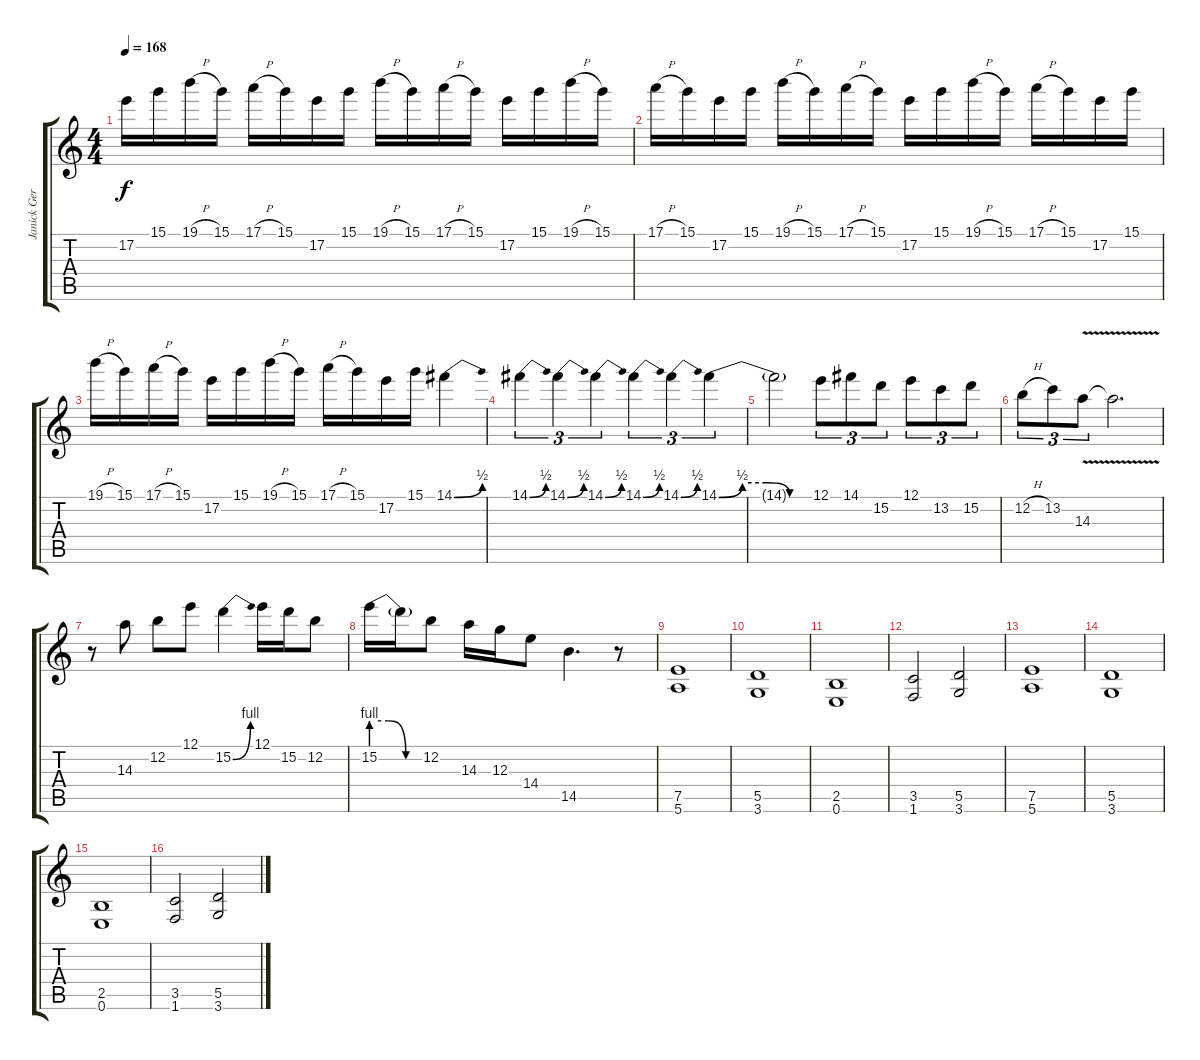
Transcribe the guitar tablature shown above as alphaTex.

\track ("Janick Gers" "Janick Ger") {instrument overdrivenguitar}
\staff {score tabs}
\tuning (E4 B3 G3 D3 A2 E2) {hide}
\ts (4 4)
\tempo 168
\clef g2
\ks c
17.2{t}.16{dy f} 15.1.16 19.1{h}.16 15.1.16 17.1{h}.16 15.1.16 17.2.16 15.1.16 19.1{h}.16 15.1.16 17.1{h}.16 15.1.16 17.2.16 15.1.16 19.1{h}.16 15.1.16 |
17.1{h}.16 15.1.16 17.2.16 15.1.16 19.1{h}.16 15.1.16 17.1{h}.16 15.1.16 17.2.16 15.1.16 19.1{h}.16 15.1.16 17.1{h}.16 15.1.16 17.2.16 15.1.16 |
19.1{h}.16 15.1.16 17.1{h}.16 15.1.16 17.2.16 15.1.16 19.1{h}.16 15.1.16 17.1{h}.16 15.1.16 17.2.16 15.1.16 14.1{be (bend 0 0 60 2)}.4 |
14.1{be (bend 0 0 60 2)}.4{tu (3 2)} 14.1{be (bend 0 0 60 2)}.4{tu (3 2)} 14.1{be (bend 0 0 60 2)}.4{tu (3 2)} 14.1{be (bend 0 0 60 2)}.4{tu (3 2)} 14.1{be (bend 0 0 60 2)}.4{tu (3 2)} 14.1{be (custom 0 0 15 2 30 2 45 0 60 0)}.4{tu (3 2)} |
14.1{t}.2 12.1.8{tu (3 2)} 14.1.8{tu (3 2)} 15.2.8{tu (3 2)} 12.1.8{tu (3 2)} 13.2.8{tu (3 2)} 15.2.8{tu (3 2)} |
12.2{h}.8{tu (3 2)} 13.2.8{tu (3 2)} 14.3{v}.8{tu (3 2)} 14.3{t}.2{d} |
r.8 14.3.8 12.2.8 12.1.8 15.2{be (bend 0 0 60 4)}.4 12.1.16 15.2.16 12.2.8 |
15.2{be (custom 0 4 20 4 40 0 60 0)}.16 15.2{t}.16 12.2.8 14.3.16 12.3.16 14.4.8 14.5.4{d} r.8 |
(7.5 5.6).1{volume 12} |
(5.5 3.6).1 |
(2.5 0.6).1 |
(3.5 1.6).2 (5.5 3.6).2 |
(7.5 5.6).1 |
(5.5 3.6).1 |
(2.5 0.6).1 |
(3.5 1.6).2 (5.5 3.6).2
